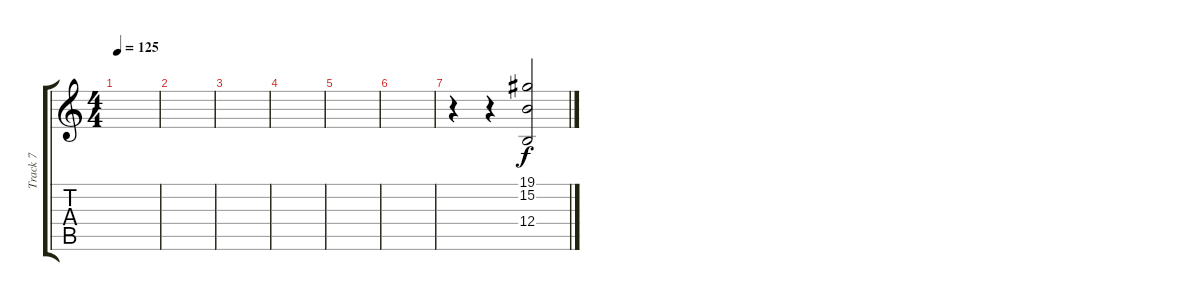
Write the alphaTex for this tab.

\track ("Track 7" "Track 7") {instrument reversecymbal}
\staff {score tabs}
\tuning (Db4 Ab3 E3 B2 Gb2 B1) {hide}
\ts (4 4)
\tempo 125
\clef g2
\ks c
|
|
|
|
|
|
r.4 r.4 (19.1 15.2 12.4).2
